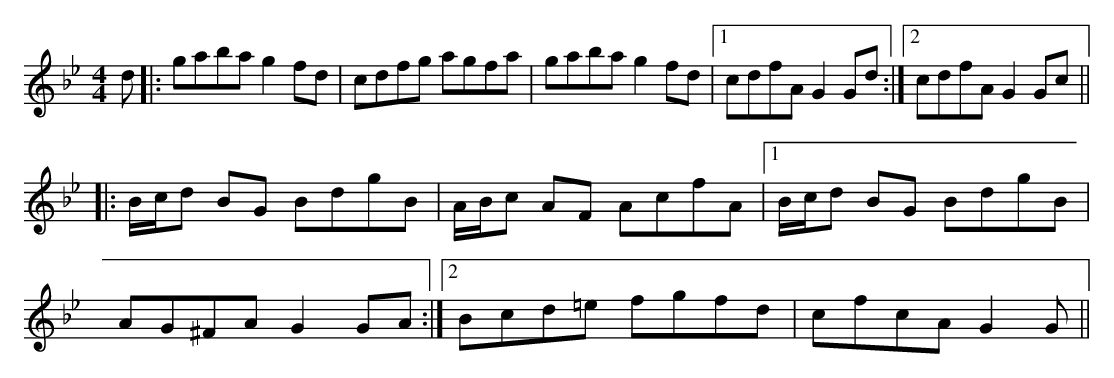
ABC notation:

X:1
M:4/4
K:Gmin
d|:gabag2fd|cdfg agfa|gabag2fd|1 cdfA G2Gd:|2 cdfA G2Gc||
|:B/c/d BG BdgB|A/B/c AF AcfA|1 B/c/d BG BdgB|
AG^FAG2GA:|2 Bcd=e fgfd|cfcAG2G||
